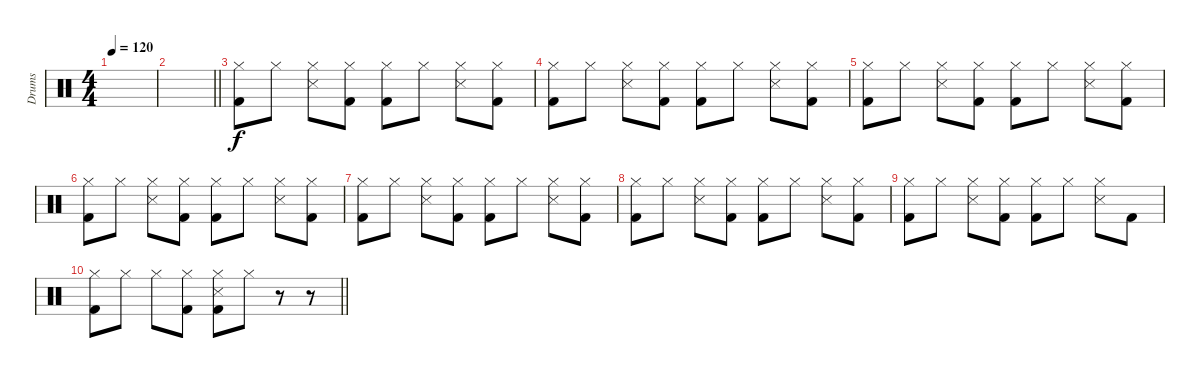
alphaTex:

\track ("Drums" "Drums") {instrument percussion}
\staff {score}
\articulation defaults
\ts (4 4)
\tempo 120
\clef neutral
\ks c
|
\barLineRight lightlight
|
("Hi-Hat (closed)" "Kick (hit) 2").8 "Hi-Hat (closed)".8 ("Snare (side stick) 3" "Hi-Hat (closed)").8 ("Hi-Hat (closed)" "Kick (hit) 2").8 ("Hi-Hat (closed)" "Kick (hit) 2").8 "Hi-Hat (closed)".8 ("Snare (side stick) 3" "Hi-Hat (closed)").8 ("Hi-Hat (closed)" "Kick (hit) 2").8 |
("Hi-Hat (closed)" "Kick (hit) 2").8 "Hi-Hat (closed)".8 ("Snare (side stick) 3" "Hi-Hat (closed)").8 ("Hi-Hat (closed)" "Kick (hit) 2").8 ("Hi-Hat (closed)" "Kick (hit) 2").8 "Hi-Hat (closed)".8 ("Snare (side stick) 3" "Hi-Hat (closed)").8 ("Hi-Hat (closed)" "Kick (hit) 2").8 |
("Hi-Hat (closed)" "Kick (hit) 2").8 "Hi-Hat (closed)".8 ("Snare (side stick) 3" "Hi-Hat (closed)").8 ("Hi-Hat (closed)" "Kick (hit) 2").8 ("Hi-Hat (closed)" "Kick (hit) 2").8 "Hi-Hat (closed)".8 ("Snare (side stick) 3" "Hi-Hat (closed)").8 ("Hi-Hat (closed)" "Kick (hit) 2").8 |
("Hi-Hat (closed)" "Kick (hit) 2").8 "Hi-Hat (closed)".8 ("Snare (side stick) 3" "Hi-Hat (closed)").8 ("Hi-Hat (closed)" "Kick (hit) 2").8 ("Hi-Hat (closed)" "Kick (hit) 2").8 "Hi-Hat (closed)".8 ("Snare (side stick) 3" "Hi-Hat (closed)").8 ("Hi-Hat (closed)" "Kick (hit) 2").8 |
("Hi-Hat (closed)" "Kick (hit) 2").8 "Hi-Hat (closed)".8 ("Snare (side stick) 3" "Hi-Hat (closed)").8 ("Hi-Hat (closed)" "Kick (hit) 2").8 ("Hi-Hat (closed)" "Kick (hit) 2").8 "Hi-Hat (closed)".8 ("Snare (side stick) 3" "Hi-Hat (closed)").8 ("Hi-Hat (closed)" "Kick (hit) 2").8 |
("Hi-Hat (closed)" "Kick (hit) 2").8 "Hi-Hat (closed)".8 ("Snare (side stick) 3" "Hi-Hat (closed)").8 ("Hi-Hat (closed)" "Kick (hit) 2").8 ("Hi-Hat (closed)" "Kick (hit) 2").8 "Hi-Hat (closed)".8 ("Snare (side stick) 3" "Hi-Hat (closed)").8 ("Hi-Hat (closed)" "Kick (hit) 2").8 |
("Hi-Hat (closed)" "Kick (hit) 2").8 "Hi-Hat (closed)".8 ("Snare (side stick) 3" "Hi-Hat (closed)").8 ("Hi-Hat (closed)" "Kick (hit) 2").8 ("Hi-Hat (closed)" "Kick (hit) 2").8 "Hi-Hat (closed)".8 ("Snare (side stick) 3" "Hi-Hat (closed)").8 "Kick (hit) 2".8 |
\barLineRight lightlight
("Hi-Hat (closed)" "Kick (hit) 2").8 "Hi-Hat (closed)".8 "Hi-Hat (closed)".8 ("Hi-Hat (closed)" "Kick (hit) 2").8 ("Snare (side stick) 3" "Hi-Hat (closed)" "Kick (hit) 2").8 "Hi-Hat (closed)".8 r.8 r.8
